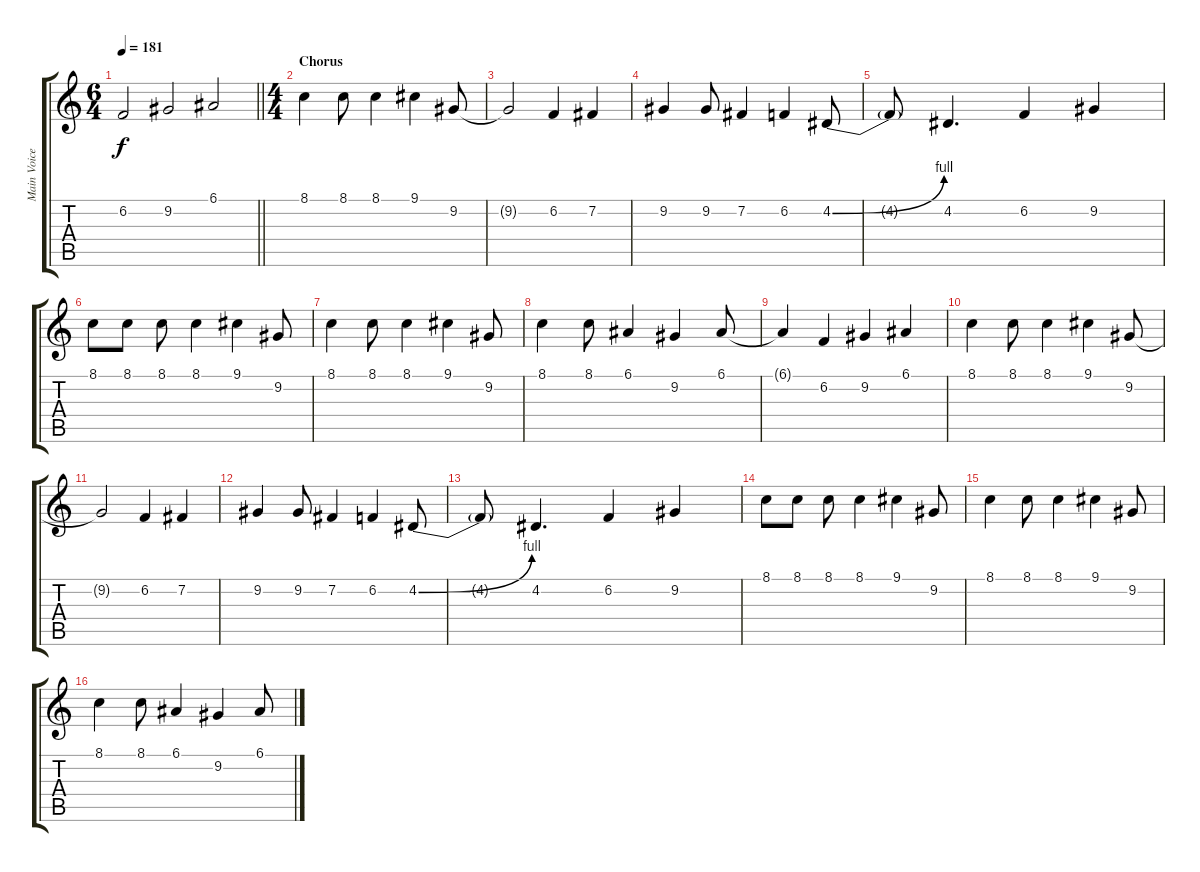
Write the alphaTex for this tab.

\track ("Main Voice" "Main Voice") {instrument lead2sawtooth}
\staff {score tabs}
\tuning (E4 B3 G3 D3 A2 E2) {hide}
\ts (6 4)
\tempo 181
\clef g2
\barLineRight lightlight
\ks c
6.2.2{dy f} 9.2.2 6.1.2 |
\ts (4 4)
\section ("" "Chorus")
8.1.4 8.1.8 8.1.4 9.1.4 9.2.8 |
9.2{t}.2 6.2.4 7.2.4 |
9.2.4 9.2.8 7.2.4 6.2.4 4.2{be (bend 0 0 60 4)}.8 |
4.2{t}.8 4.2.4{d} 6.2.4 9.2.4 |
8.1.8 8.1.8 8.1.8 8.1.4 9.1.4 9.2.8 |
8.1.4 8.1.8 8.1.4 9.1.4 9.2.8 |
8.1.4 8.1.8 6.1.4 9.2.4 6.1.8 |
6.1{t}.4 6.2.4 9.2.4 6.1.4 |
8.1.4 8.1.8 8.1.4 9.1.4 9.2.8 |
9.2{t}.2 6.2.4 7.2.4 |
9.2.4 9.2.8 7.2.4 6.2.4 4.2{be (bend 0 0 60 4)}.8 |
4.2{t}.8 4.2.4{d} 6.2.4 9.2.4 |
8.1.8 8.1.8 8.1.8 8.1.4 9.1.4 9.2.8 |
8.1.4 8.1.8 8.1.4 9.1.4 9.2.8 |
8.1.4 8.1.8 6.1.4 9.2.4 6.1.8
